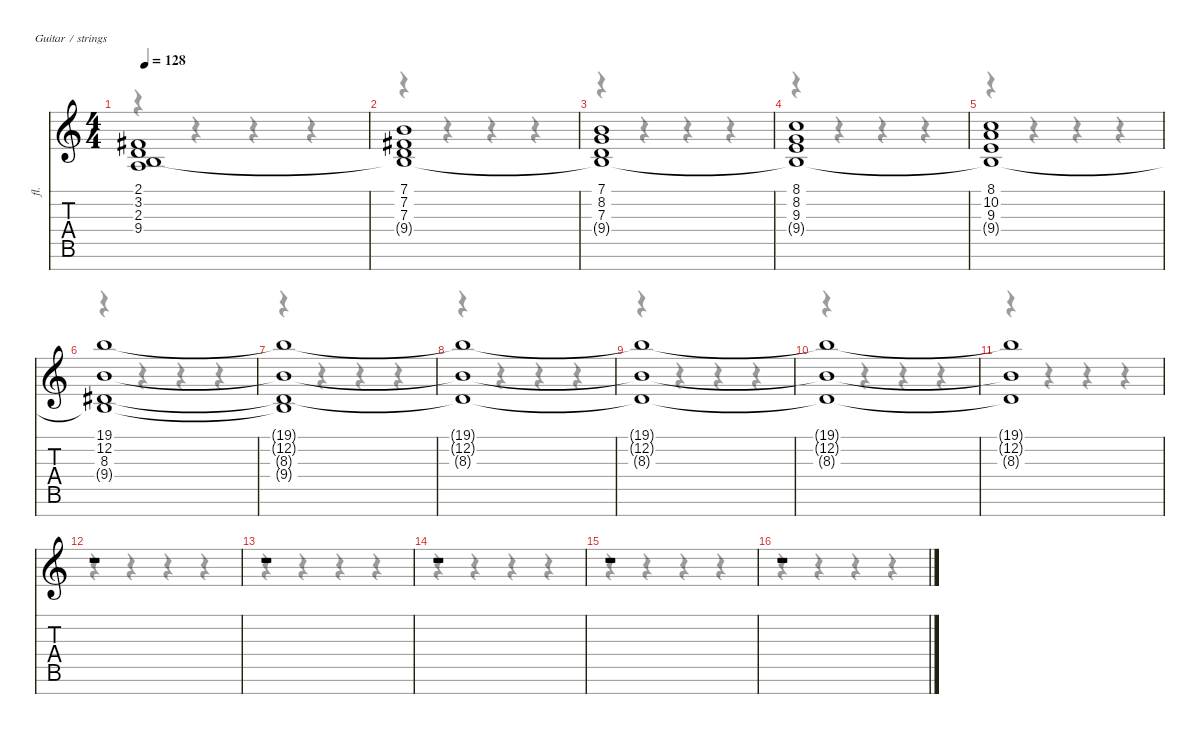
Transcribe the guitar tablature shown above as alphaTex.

\defaultSystemsLayout 4
\hideDynamics
\bracketExtendMode nobrackets
\track ("Keys 1" "fl.") {instrument panflute}
\staff {score tabs}
\tuning (E4 B3 G3 D3 A2 E2 B1)
\voice
\ts (4 4)
\tempo 128
\clef g2
\ks c
(2.1{acc #} 3.2 2.3 9.4{t}).1{dy f beam Up} |
(7.1 7.2{acc #} 7.3 9.4{t}).1{beam Up} |
(7.1 8.2 7.3 9.4{t}).1{beam Up} |
(8.1 8.2 9.3 9.4{t}).1{beam Up} |
(8.1 10.2 9.3 9.4{t}).1{beam Up} |
(19.1 12.2 8.3{acc #} 9.4{t}).1{beam Up} |
(19.1{t} 12.2{t} 8.3{t acc #} 9.4{t}).1{beam Up} |
(19.1{t} 12.2{t} 8.3{t acc #}).1{beam Up} |
(19.1{t} 12.2{t} 8.3{t acc #}).1{beam Up} |
(19.1{t} 12.2{t} 8.3{t acc #}).1{beam Up} |
(19.1{t} 12.2{t} 8.3{t acc #}).1{beam Up} |
r.1{beam Up} |
r.1{beam Up} |
r.1{beam Up} |
r.1{beam Up} |
r.1{beam Up}
\voice
\clef g2
\ottava regular
\simile none
\ks c
r.4{dy mf beam Down} r.4{beam Down} r.4{beam Down} r.4{beam Down} |
r.4{beam Down} r.4{beam Down} r.4{beam Down} r.4{beam Down} |
r.4{beam Down} r.4{beam Down} r.4{beam Down} r.4{beam Down} |
r.4{beam Down} r.4{beam Down} r.4{beam Down} r.4{beam Down} |
r.4{beam Down} r.4{beam Down} r.4{beam Down} r.4{beam Down} |
r.4{beam Down} r.4{beam Down} r.4{beam Down} r.4{beam Down} |
r.4{beam Down} r.4{beam Down} r.4{beam Down} r.4{beam Down} |
r.4{beam Down} r.4{beam Down} r.4{beam Down} r.4{beam Down} |
r.4{beam Down} r.4{beam Down} r.4{beam Down} r.4{beam Down} |
r.4{beam Down} r.4{beam Down} r.4{beam Down} r.4{beam Down} |
r.4{beam Down} r.4{beam Down} r.4{beam Down} r.4{beam Down} |
r.4{beam Down} r.4{beam Down} r.4{beam Down} r.4{beam Down} |
r.4{beam Down} r.4{beam Down} r.4{beam Down} r.4{beam Down} |
r.4{beam Down} r.4{beam Down} r.4{beam Down} r.4{beam Down} |
r.4{beam Down} r.4{beam Down} r.4{beam Down} r.4{beam Down} |
r.4{beam Down} r.4{beam Down} r.4{beam Down} r.4{beam Down}
